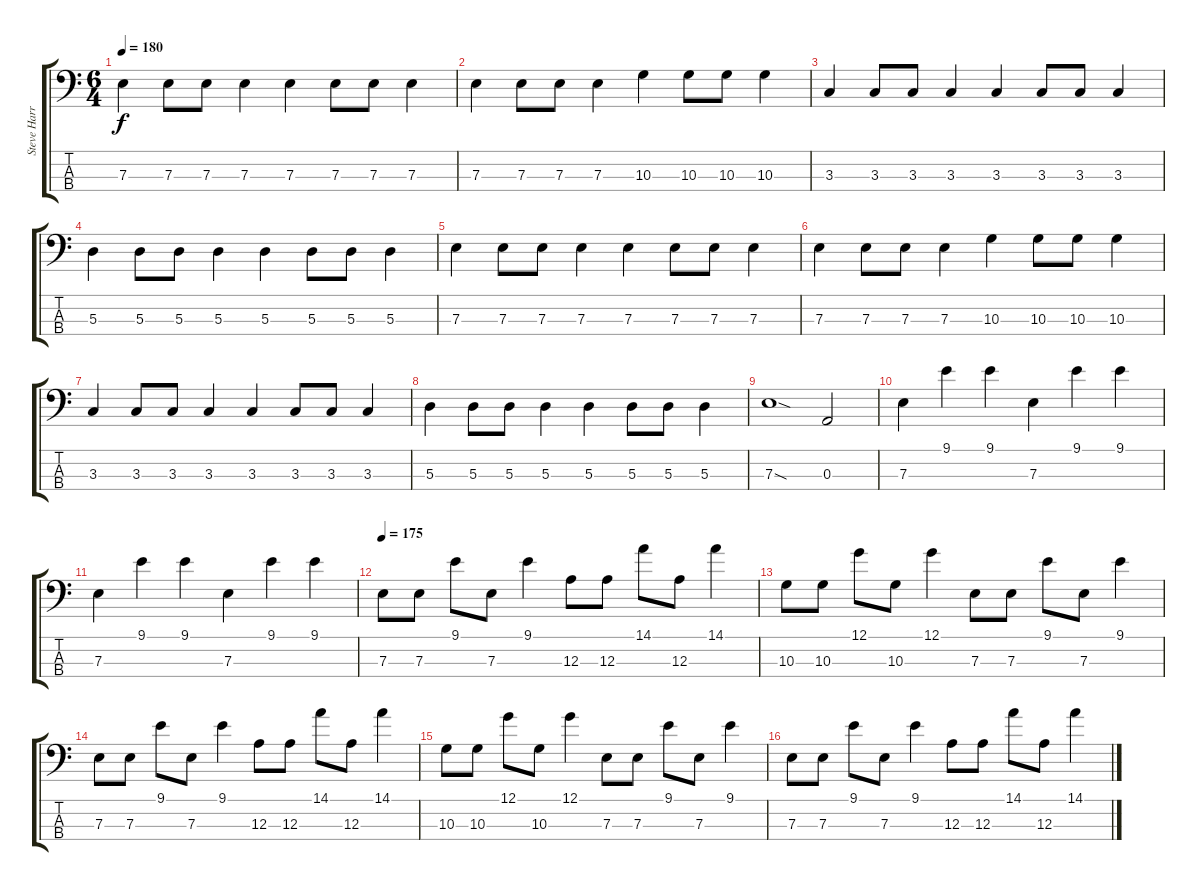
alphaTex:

\track ("Steve Harris" "Steve Harr") {instrument electricbassfinger}
\staff {score tabs}
\tuning (G2 D2 A1 E1) {hide}
\ts (6 4)
\tempo 180
\clef f4
\ks c
7.3.4{dy f} 7.3.8 7.3.8 7.3.4 7.3.4 7.3.8 7.3.8 7.3.4 |
7.3.4 7.3.8 7.3.8 7.3.4 10.3.4 10.3.8 10.3.8 10.3.4 |
3.3.4 3.3.8 3.3.8 3.3.4 3.3.4 3.3.8 3.3.8 3.3.4 |
5.3.4 5.3.8 5.3.8 5.3.4 5.3.4 5.3.8 5.3.8 5.3.4 |
7.3.4 7.3.8 7.3.8 7.3.4 7.3.4 7.3.8 7.3.8 7.3.4 |
7.3.4 7.3.8 7.3.8 7.3.4 10.3.4 10.3.8 10.3.8 10.3.4 |
3.3.4 3.3.8 3.3.8 3.3.4 3.3.4 3.3.8 3.3.8 3.3.4 |
5.3.4 5.3.8 5.3.8 5.3.4 5.3.4 5.3.8 5.3.8 5.3.4 |
7.3{sod}.1 0.3.2 |
7.3.4{volume 10} 9.1.4 9.1.4 7.3.4 9.1.4 9.1.4 |
7.3.4 9.1.4 9.1.4 7.3.4 9.1.4 9.1.4 |
\tempo 175
7.3.8 7.3.8 9.1.8 7.3.8 9.1.4 12.3.8 12.3.8 14.1.8 12.3.8 14.1.4 |
10.3.8 10.3.8 12.1.8 10.3.8 12.1.4 7.3.8 7.3.8 9.1.8 7.3.8 9.1.4 |
7.3.8 7.3.8 9.1.8 7.3.8 9.1.4 12.3.8 12.3.8 14.1.8 12.3.8 14.1.4 |
10.3.8 10.3.8 12.1.8 10.3.8 12.1.4 7.3.8 7.3.8 9.1.8 7.3.8 9.1.4 |
7.3.8 7.3.8 9.1.8 7.3.8 9.1.4 12.3.8 12.3.8 14.1.8 12.3.8 14.1.4
